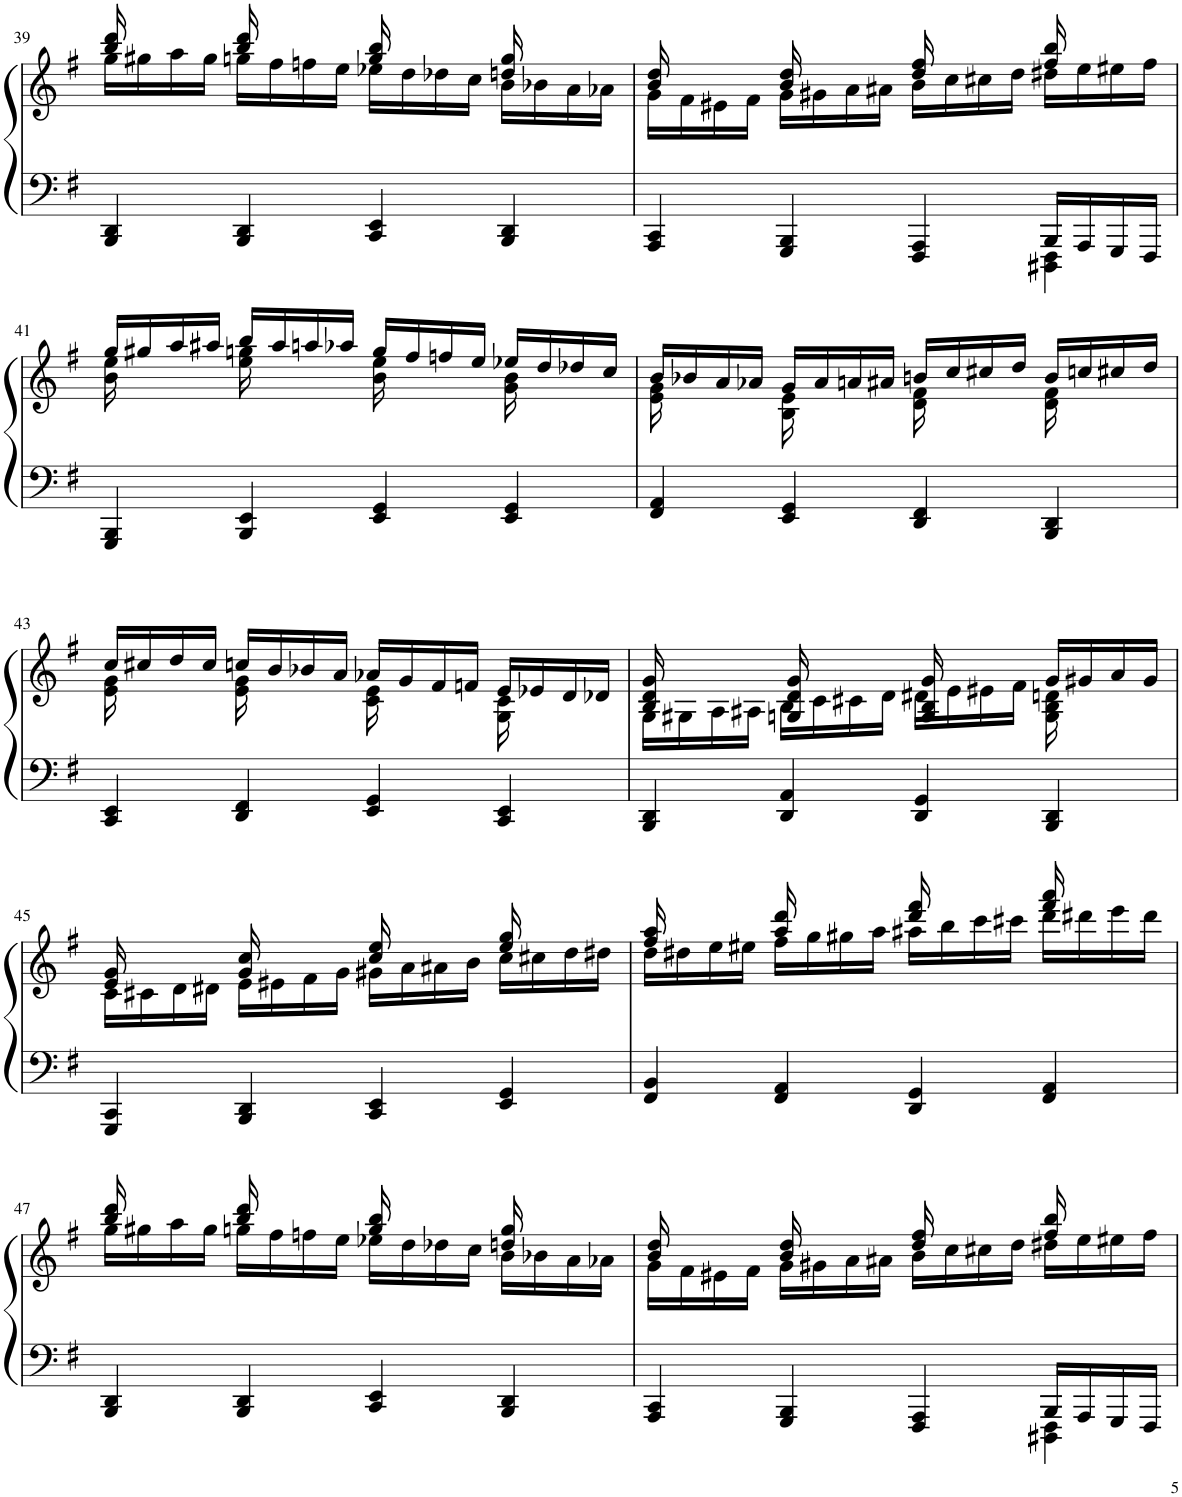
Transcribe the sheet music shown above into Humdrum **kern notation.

**kern	**kern
*part1	*part1
*staff2	*staff1
*I"Piano	*
*I'Pno.	*
!!LO:PB:g=z
*clefF4	*clefG2
*k[f#]	*k[f#]
*M4/4	*M4/4
=39	=39
*	*^
4BBB/ 4DD/	16gg\LL	16bb/ 16ddd/
.	16gg#X\	8.ryy
.	16aa\	.
.	16gg#\JJ	.
4BBB/ 4DD/	16ggn\LL	16bb/ 16ddd/
.	16ff#\	8.ryy
.	16ffn\	.
.	16ee\JJ	.
4CC/ 4EE/	16ee-X\LL	16gg/ 16bb/
.	16dd\	8.ryy
.	16dd-X\	.
.	16cc\JJ	.
4BBB/ 4DD/	16b\LL	16ddn/ 16gg/
.	16b-X\	8.ryy
.	16a\	.
.	16a-X\JJ	.
=40	=40	=40
*^	*	*
4AAA/ 4CC/	2.ryy	16g\LL	16b/ 16dd/
.	.	16f#\	8.ryy
.	.	16e#X\	.
.	.	16f#\JJ	.
4GGG/ 4BBB/	.	16g\LL	16b/ 16dd/
.	.	16g#X\	8.ryy
.	.	16a\	.
.	.	16a#X\JJ	.
4FFF#/ 4AAA/	.	16b\LL	16dd/ 16ff#/
.	.	16cc\	8.ryy
.	.	16cc#X\	.
.	.	16dd\JJ	.
16BBB/LL	4DDD#X\ 4FFF#\	16dd#X\LL	16ff#/ 16bb/
16AAA/	.	16ee\	8.ryy
16GGG/	.	16ee#X\	.
16FFF#/JJ	.	16ff#\JJ	.
*v	*v	*	*
!!LO:LB:g=z	!!
=41	=41	=41
4GGG/ 4BBB/	16gg/LL	16b\ 16ee\
.	16gg#X/	8.ryy
.	16aa/	.
.	16aa#X/JJ	.
4BBB/ 4EE/	16bb/LL	16ee\ 16ggn\
.	16aa#/	8.ryy
.	16aan/	.
.	16aa-X/JJ	.
4EE/ 4GG/	16gg/LL	16b\ 16ee\
.	16ff#/	8.ryy
.	16ffn/	.
.	16ee/JJ	.
4EE/ 4GG/	16ee-X/LL	16g\ 16b\
.	16dd/	8.ryy
.	16dd-X/	.
.	16cc/JJ	.
=42	=42	=42
4FF#/ 4AA/	16b/LL	16e\ 16g\
.	16b-X/	8.ryy
.	16a/	.
.	16a-X/JJ	.
4EE/ 4GG/	16g/LL	16B\ 16e\
.	16a-/	8.ryy
.	16an/	.
.	16a#X/JJ	.
4DD/ 4FF#/	16bn/LL	16d\ 16f#\
.	16cc/	8.ryy
.	16cc#X/	.
.	16dd/JJ	.
4BBB/ 4DD/	16b/LL	16d\ 16f#\
.	16ccn/	8.ryy
.	16cc#X/	.
.	16dd/JJ	.
!!LO:LB:g=z	!!
=43	=43	=43
4CC/ 4EE/	16cc/LL	16e\ 16g\
.	16cc#X/	8.ryy
.	16dd/	.
.	16cc#/JJ	.
4DD/ 4FF#/	16ccn/LL	16e\ 16g\
.	16b/	8.ryy
.	16b-X/	.
.	16a/JJ	.
4EE/ 4GG/	16a-X/LL	16c\ 16e\
.	16g/	8.ryy
.	16f#/	.
.	16fn/JJ	.
4CC/ 4EE/	16e/LL	16G\ 16c\
.	16e-X/	8.ryy
.	16d/	.
.	16d-X/JJ	.
=44	=44	=44
4BBB/ 4DD/	16G\LL	16B/ 16d/ 16g/
.	16G#X\	8.ryy
.	16A\	.
.	16A#X\JJ	.
4DD/ 4AA/	16B\LL	16Gn/ 16d/ 16g/
.	16c\	8.ryy
.	16c#X\	.
.	16d\JJ	.
4DD/ 4GG/	16d#X\LL	16G/ 16B/ 16g/
.	16e\	8.ryy
.	16e#X\	.
.	16f#\JJ	.
4BBB/ 4DD/	16g/LL	16G\ 16B\ 16dn\
.	16g#X/	8.ryy
.	16a/	.
.	16g#/JJ	.
!!LO:LB:g=z	!!
=45	=45	=45
4GGG/ 4CC/	16c\LL	16e/ 16g/
.	16c#X\	8.ryy
.	16d\	.
.	16d#X\JJ	.
4BBB/ 4DD/	16e\LL	16g/ 16cc/
.	16e#X\	8.ryy
.	16f#\	.
.	16g\JJ	.
4CC/ 4EE/	16g#X\LL	16cc/ 16ee/
.	16a\	8.ryy
.	16a#X\	.
.	16b\JJ	.
4EE/ 4GG/	16cc\LL	16ee/ 16gg/
.	16cc#X\	8.ryy
.	16dd\	.
.	16dd#X\JJ	.
=46	=46	=46
4FF#/ 4BB/	16dd\LL	16ff#/ 16aa/
.	16dd#X\	8.ryy
.	16ee\	.
.	16ee#X\JJ	.
4FF#/ 4AA/	16ff#\LL	16aa/ 16ddd/
.	16gg\	8.ryy
.	16gg#X\	.
.	16aa\JJ	.
4DD/ 4GG/	16aa#X\LL	16ddd/ 16fff#/
.	16bb\	8.ryy
.	16ccc\	.
.	16ccc#X\JJ	.
4FF#/ 4AA/	16ddd\LL	16fff#/ 16aaa/
.	16ddd#X\	8.ryy
.	16eee\	.
.	16ddd#\JJ	.
!!LO:LB:g=z	!!
=47	=47	=47
4BBB/ 4DD/	16gg\LL	16bb/ 16ddd/
.	16gg#X\	8.ryy
.	16aa\	.
.	16gg#\JJ	.
4BBB/ 4DD/	16ggn\LL	16bb/ 16ddd/
.	16ff#\	8.ryy
.	16ffn\	.
.	16ee\JJ	.
4CC/ 4EE/	16ee-X\LL	16gg/ 16bb/
.	16dd\	8.ryy
.	16dd-X\	.
.	16cc\JJ	.
4BBB/ 4DD/	16b\LL	16ddn/ 16gg/
.	16b-X\	8.ryy
.	16a\	.
.	16a-X\JJ	.
=48	=48	=48
*^	*	*
4AAA/ 4CC/	2.ryy	16g\LL	16b/ 16dd/
.	.	16f#\	8.ryy
.	.	16e#X\	.
.	.	16f#\JJ	.
4GGG/ 4BBB/	.	16g\LL	16b/ 16dd/
.	.	16g#X\	8.ryy
.	.	16a\	.
.	.	16a#X\JJ	.
4FFF#/ 4AAA/	.	16b\LL	16dd/ 16ff#/
.	.	16cc\	8.ryy
.	.	16cc#X\	.
.	.	16dd\JJ	.
16BBB/LL	4DDD#X\ 4FFF#\	16dd#X\LL	16ff#/ 16bb/
16AAA/	.	16ee\	8.ryy
16GGG/	.	16ee#X\	.
16FFF#/JJ	.	16ff#\JJ	.
*v	*v	*	*
*	*v	*v
=	=
*-	*-
